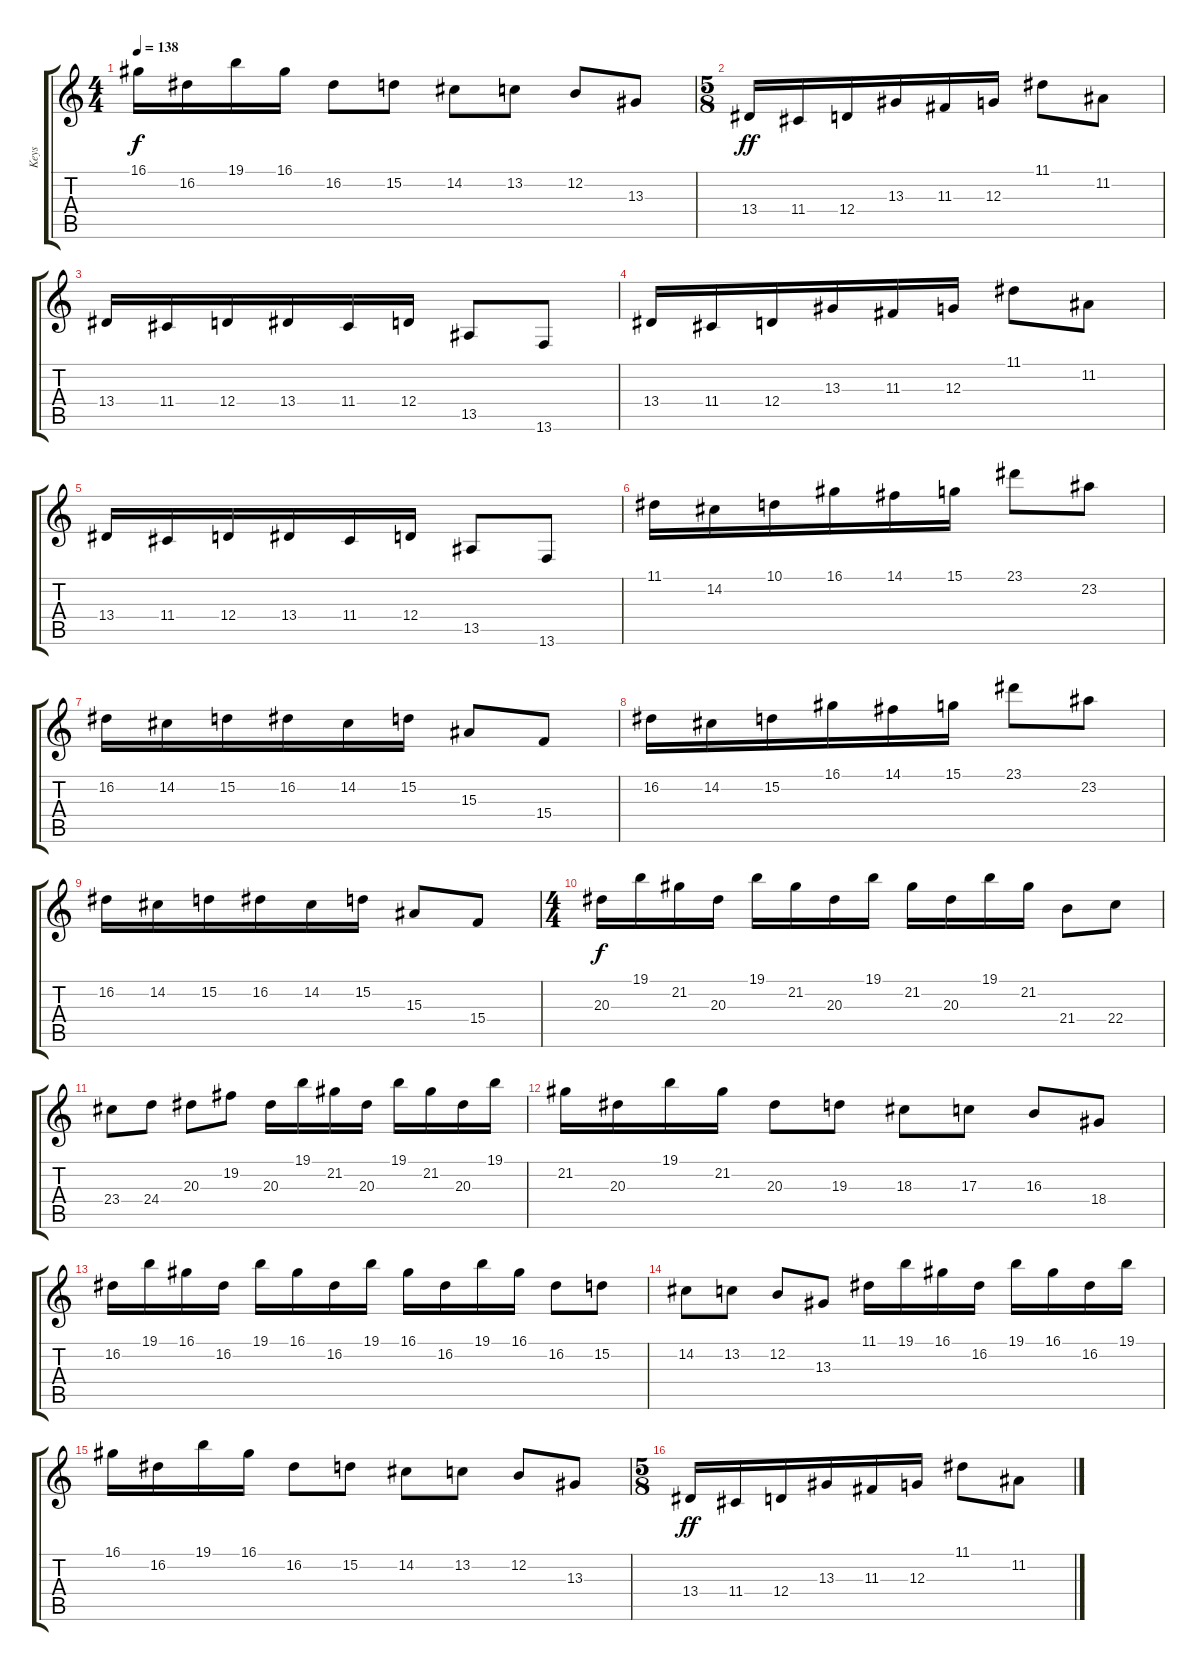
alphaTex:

\track ("Keys" "Keys") {instrument rockorgan}
\staff {score tabs}
\tuning (E4 B3 G3 D3 A2 E2) {hide}
\ts (4 4)
\tempo 138
\clef g2
\ks c
16.1.16{dy f} 16.2.16 19.1.16 16.1.16 16.2.8 15.2.8 14.2.8 13.2.8 12.2.8 13.3.8 |
\ts (5 8)
13.4.16{dy ff} 11.4.16 12.4.16 13.3.16 11.3.16 12.3.16 11.1.8 11.2.8 |
13.4.16 11.4.16 12.4.16 13.4.16 11.4.16 12.4.16 13.5.8 13.6.8 |
13.4.16 11.4.16 12.4.16 13.3.16 11.3.16 12.3.16 11.1.8 11.2.8 |
13.4.16 11.4.16 12.4.16 13.4.16 11.4.16 12.4.16 13.5.8 13.6.8 |
11.1.16 14.2.16 10.1.16 16.1.16 14.1.16 15.1.16 23.1.8 23.2.8 |
16.2.16 14.2.16 15.2.16 16.2.16 14.2.16 15.2.16 15.3.8 15.4.8 |
16.2.16 14.2.16 15.2.16 16.1.16 14.1.16 15.1.16 23.1.8 23.2.8 |
16.2.16 14.2.16 15.2.16 16.2.16 14.2.16 15.2.16 15.3.8 15.4.8 |
\ts (4 4)
20.3.16{dy f} 19.1.16 21.2.16 20.3.16 19.1.16 21.2.16 20.3.16 19.1.16 21.2.16 20.3.16 19.1.16 21.2.16 21.4.8 22.4.8 |
23.4.8 24.4.8 20.3.8 19.2.8 20.3.16 19.1.16 21.2.16 20.3.16 19.1.16 21.2.16 20.3.16 19.1.16 |
21.2.16 20.3.16 19.1.16 21.2.16 20.3.8 19.3.8 18.3.8 17.3.8 16.3.8 18.4.8 |
16.2.16 19.1.16 16.1.16 16.2.16 19.1.16 16.1.16 16.2.16 19.1.16 16.1.16 16.2.16 19.1.16 16.1.16 16.2.8 15.2.8 |
14.2.8 13.2.8 12.2.8 13.3.8 11.1.16 19.1.16 16.1.16 16.2.16 19.1.16 16.1.16 16.2.16 19.1.16 |
16.1.16 16.2.16 19.1.16 16.1.16 16.2.8 15.2.8 14.2.8 13.2.8 12.2.8 13.3.8 |
\ts (5 8)
13.4.16{dy ff} 11.4.16 12.4.16 13.3.16 11.3.16 12.3.16 11.1.8 11.2.8
